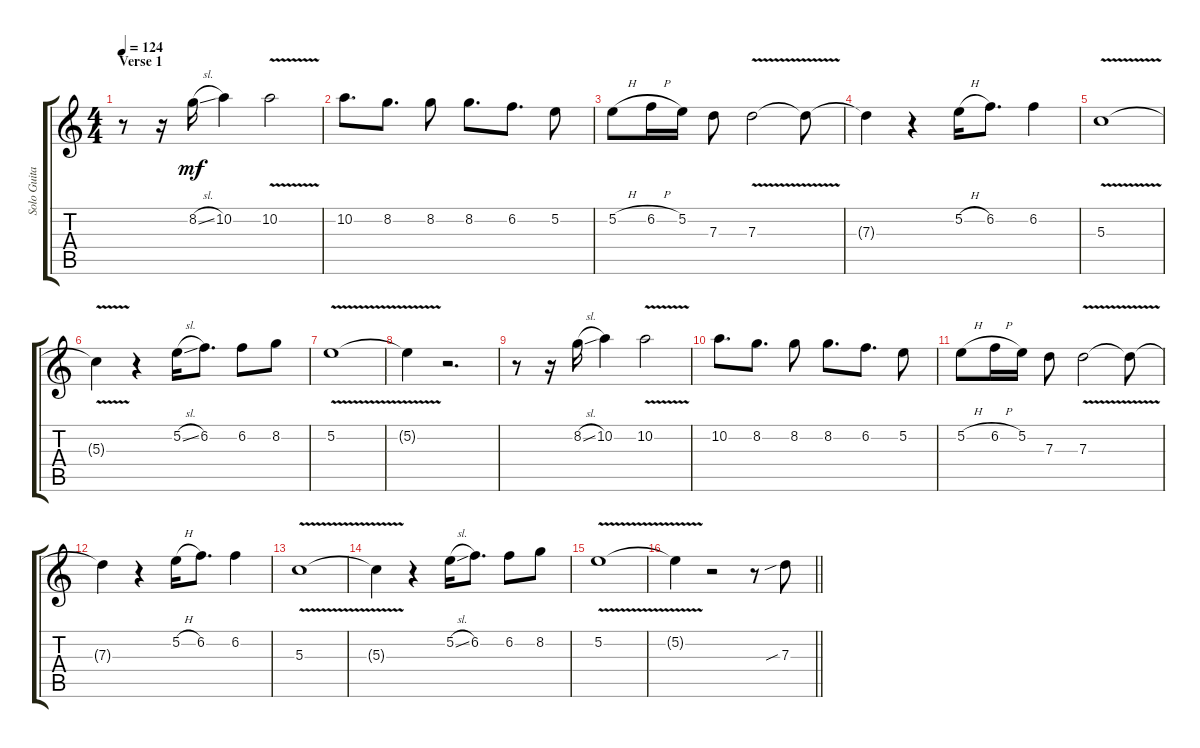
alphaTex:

\track ("Solo Guitar" "Solo Guita") {instrument distortionguitar}
\staff {score tabs}
\tuning (E4 B3 G3 D3 A2 E2) {hide}
\ts (4 4)
\section ("" "Verse 1")
\tempo 124
\clef g2
\ks c
r.8{dy mf} r.16 8.2{sl}.16 10.2.4 10.2{v}.2 |
10.2.8{d} 8.2.8{d} 8.2.8 8.2.8{d} 6.2.8{d} 5.2.8 |
5.2{h}.8 6.2{h}.16 5.2.16 7.3.8 7.3{v}.2 7.3{t}.8 |
7.3{t}.4 r.4 5.2{h}.16 6.2.8{d} 6.2.4 |
5.3{v}.1 |
5.3{t}.4 r.4 5.2{sl}.16 6.2.8{d} 6.2.8 8.2.8 |
5.2{v}.1 |
5.2{t}.4 r.2{d} |
r.8 r.16 8.2{sl}.16 10.2.4 10.2{v}.2 |
10.2.8{d} 8.2.8{d} 8.2.8 8.2.8{d} 6.2.8{d} 5.2.8 |
5.2{h}.8 6.2{h}.16 5.2.16 7.3.8 7.3{v}.2 7.3{t}.8 |
7.3{t}.4 r.4 5.2{h}.16 6.2.8{d} 6.2.4 |
5.3{v}.1 |
5.3{t}.4 r.4 5.2{sl}.16 6.2.8{d} 6.2.8 8.2.8 |
5.2{v}.1 |
\barLineRight lightlight
5.2{t}.4 r.2 r.8 7.3{sib}.8
